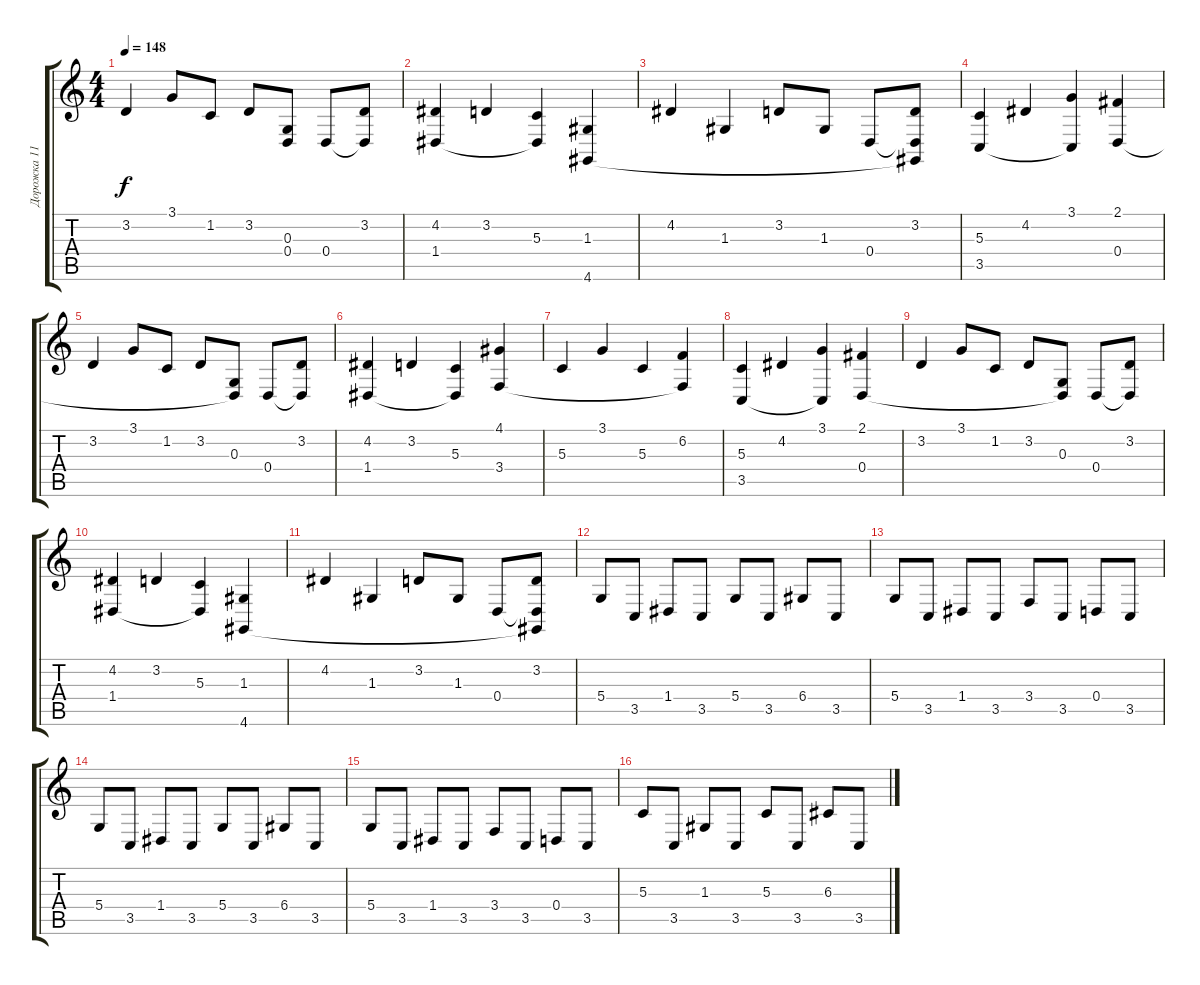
\track ("Дорожка 11" "Дорожка 11") {instrument brightacousticpiano}
\staff {score tabs}
\tuning (E4 B3 G3 D3 A2 E2) {hide}
\ts (4 4)
\tempo 148
\clef g2
\ks c
3.2.4{dy f} 3.1.8 1.2.8 3.2.8 (0.3 0.4{t}).8 0.4.8 (3.2 0.4{t}).8 |
(4.2 1.4).4 3.2.4 (5.3 1.4{t}).4 (1.3 4.6).4 |
4.2.4 1.3.4 3.2.8 1.3.8 0.4.8 (3.2 0.4{t} 4.6{t}).8 |
(5.3 3.5).4 4.2.4 (3.1 3.5{t}).4 (2.1 0.4).4 |
3.2.4 3.1.8 1.2.8 3.2.8 (0.3 0.4{t}).8 0.4.8 (3.2 0.4{t}).8 |
(4.2 1.4).4 3.2.4 (5.3 1.4{t}).4 (4.1 3.4).4 |
5.3.4 3.1.4 5.3.4 (6.2 3.4{t}).4 |
(5.3 3.5).4 4.2.4 (3.1 3.5{t}).4 (2.1 0.4).4 |
3.2.4 3.1.8 1.2.8 3.2.8 (0.3 0.4{t}).8 0.4.8 (3.2 0.4{t}).8 |
(4.2 1.4).4 3.2.4 (5.3 1.4{t}).4 (1.3 4.6).4 |
4.2.4 1.3.4 3.2.8 1.3.8 0.4.8 (3.2 0.4{t} 4.6{t}).8 |
5.4.8 3.5.8 1.4.8 3.5.8 5.4.8 3.5.8 6.4.8 3.5.8 |
5.4.8 3.5.8 1.4.8 3.5.8 3.4.8 3.5.8 0.4.8 3.5.8 |
5.4.8 3.5.8 1.4.8 3.5.8 5.4.8 3.5.8 6.4.8 3.5.8 |
5.4.8 3.5.8 1.4.8 3.5.8 3.4.8 3.5.8 0.4.8 3.5.8 |
5.3.8 3.5.8 1.3.8 3.5.8 5.3.8 3.5.8 6.3.8 3.5.8
